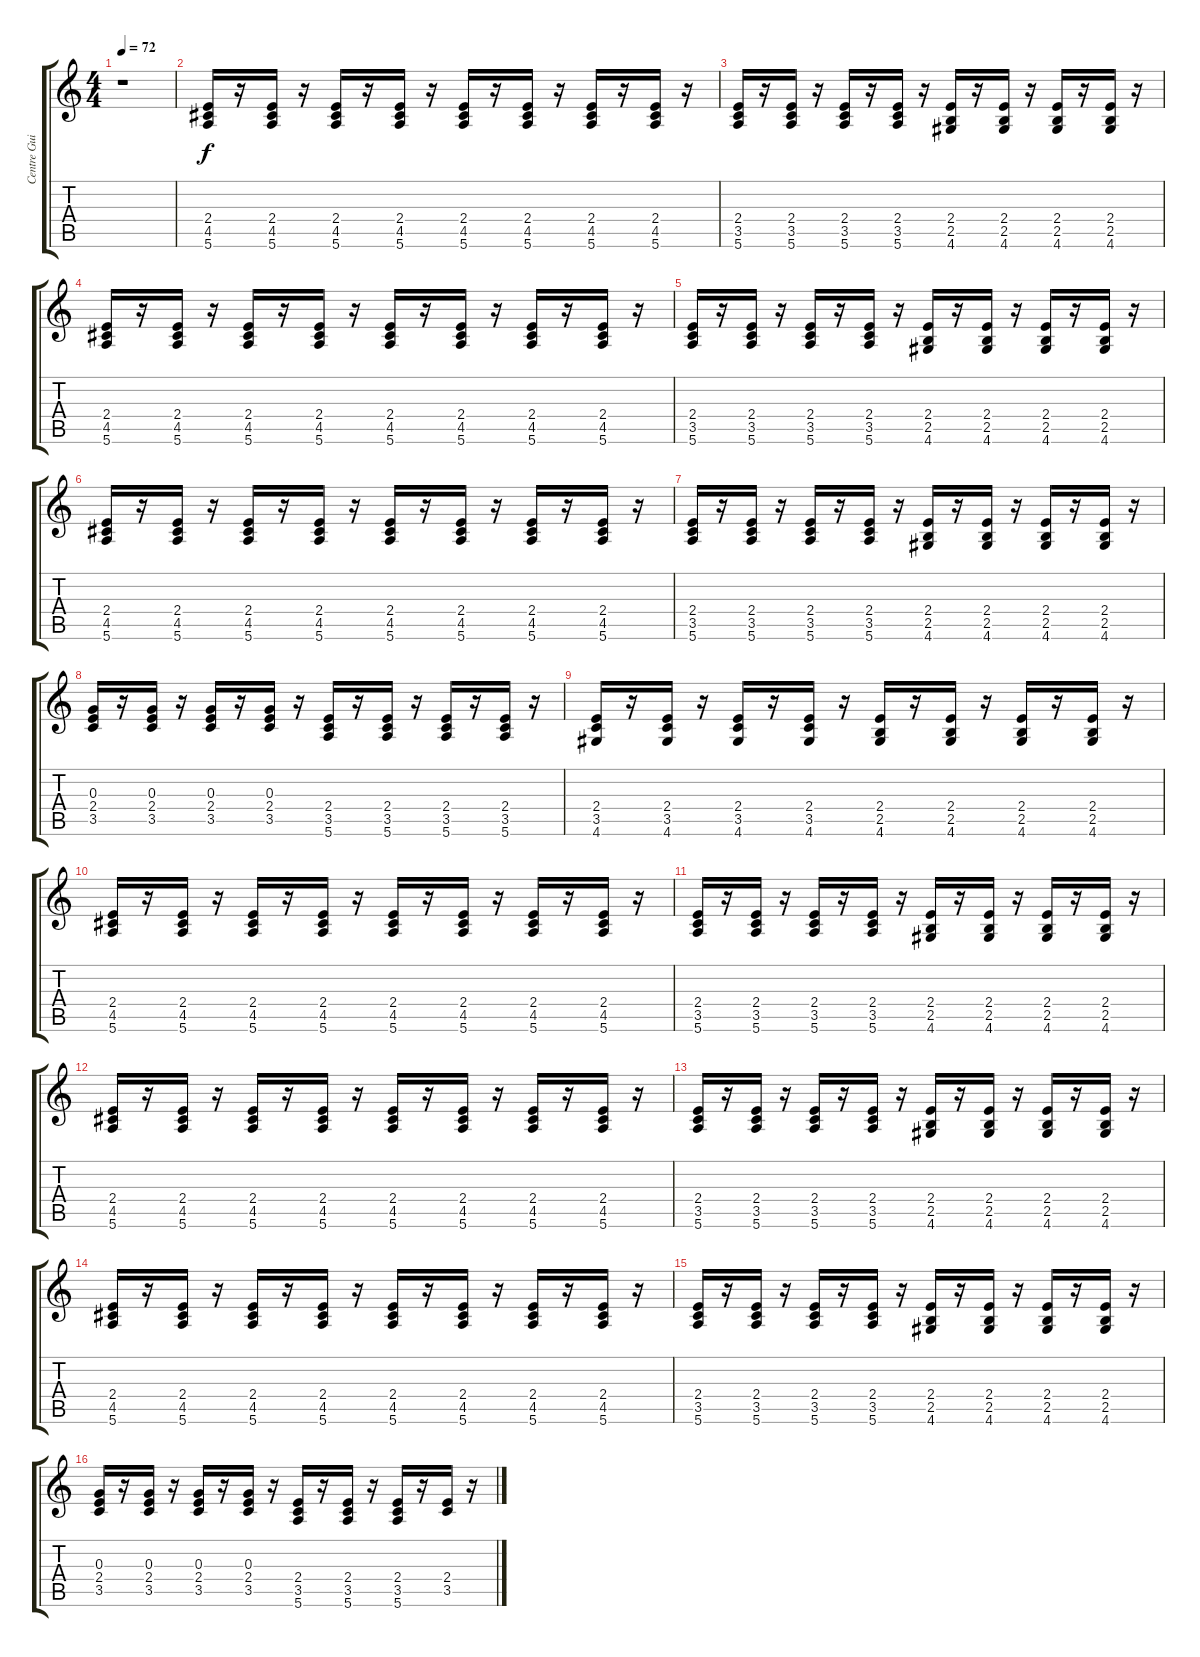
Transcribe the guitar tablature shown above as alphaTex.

\track ("Centre Guitar" "Centre Gui") {instrument acousticguitarsteel}
\staff {score tabs}
\tuning (E4 B3 G3 D3 A2 E2) {hide}
\ts (4 4)
\tempo 72
\clef g2
\ks c
r.1{dy f instrument acousticguitarsteel} |
(2.4 4.5 5.6).16 r.16 (2.4 4.5 5.6).16 r.16 (2.4 4.5 5.6).16 r.16 (2.4 4.5 5.6).16 r.16 (2.4 4.5 5.6).16 r.16 (2.4 4.5 5.6).16 r.16 (2.4 4.5 5.6).16 r.16 (2.4 4.5 5.6).16 r.16 |
(2.4 3.5 5.6).16 r.16 (2.4 3.5 5.6).16 r.16 (2.4 3.5 5.6).16 r.16 (2.4 3.5 5.6).16 r.16 (2.4 2.5 4.6).16 r.16 (2.4 2.5 4.6).16 r.16 (2.4 2.5 4.6).16 r.16 (2.4 2.5 4.6).16 r.16 |
(2.4 4.5 5.6).16 r.16 (2.4 4.5 5.6).16 r.16 (2.4 4.5 5.6).16 r.16 (2.4 4.5 5.6).16{volume 14} r.16 (2.4 4.5 5.6).16 r.16 (2.4 4.5 5.6).16{volume 14} r.16 (2.4 4.5 5.6).16{volume 14} r.16 (2.4 4.5 5.6).16 r.16 |
(2.4 3.5 5.6).16 r.16 (2.4 3.5 5.6).16 r.16 (2.4 3.5 5.6).16{volume 14} r.16 (2.4 3.5 5.6).16 r.16 (2.4 2.5 4.6).16 r.16 (2.4 2.5 4.6).16 r.16 (2.4 2.5 4.6).16 r.16 (2.4 2.5 4.6).16 r.16 |
(2.4 4.5 5.6).16 r.16 (2.4 4.5 5.6).16 r.16 (2.4 4.5 5.6).16 r.16 (2.4 4.5 5.6).16 r.16 (2.4 4.5 5.6).16 r.16 (2.4 4.5 5.6).16 r.16 (2.4 4.5 5.6).16 r.16 (2.4 4.5 5.6).16 r.16 |
(2.4 3.5 5.6).16 r.16 (2.4 3.5 5.6).16 r.16 (2.4 3.5 5.6).16 r.16 (2.4 3.5 5.6).16 r.16 (2.4 2.5 4.6).16 r.16 (2.4 2.5 4.6).16 r.16 (2.4 2.5 4.6).16 r.16 (2.4 2.5 4.6).16 r.16 |
(0.3 2.4 3.5).16 r.16 (0.3 2.4 3.5).16 r.16 (0.3 2.4 3.5).16 r.16 (0.3 2.4 3.5).16 r.16 (2.4 3.5 5.6).16 r.16 (2.4 3.5 5.6).16 r.16 (2.4 3.5 5.6).16 r.16 (2.4 3.5 5.6).16 r.16 |
(2.4 3.5 4.6).16 r.16 (2.4 3.5 4.6).16 r.16 (2.4 3.5 4.6).16 r.16 (2.4 3.5 4.6).16 r.16 (2.4 2.5 4.6).16 r.16 (2.4 2.5 4.6).16 r.16 (2.4 2.5 4.6).16 r.16 (2.4 2.5 4.6).16 r.16 |
(2.4 4.5 5.6).16 r.16 (2.4 4.5 5.6).16 r.16 (2.4 4.5 5.6).16 r.16 (2.4 4.5 5.6).16 r.16 (2.4 4.5 5.6).16 r.16 (2.4 4.5 5.6).16 r.16 (2.4 4.5 5.6).16 r.16 (2.4 4.5 5.6).16 r.16 |
(2.4 3.5 5.6).16 r.16 (2.4 3.5 5.6).16 r.16 (2.4 3.5 5.6).16 r.16 (2.4 3.5 5.6).16 r.16 (2.4 2.5 4.6).16 r.16 (2.4 2.5 4.6).16 r.16 (2.4 2.5 4.6).16 r.16 (2.4 2.5 4.6).16 r.16 |
(2.4 4.5 5.6).16 r.16 (2.4 4.5 5.6).16 r.16 (2.4 4.5 5.6).16 r.16 (2.4 4.5 5.6).16 r.16 (2.4 4.5 5.6).16 r.16 (2.4 4.5 5.6).16 r.16 (2.4 4.5 5.6).16 r.16 (2.4 4.5 5.6).16 r.16 |
(2.4 3.5 5.6).16 r.16 (2.4 3.5 5.6).16 r.16 (2.4 3.5 5.6).16 r.16 (2.4 3.5 5.6).16 r.16 (2.4 2.5 4.6).16 r.16 (2.4 2.5 4.6).16 r.16 (2.4 2.5 4.6).16 r.16 (2.4 2.5 4.6).16 r.16 |
(2.4 4.5 5.6).16 r.16 (2.4 4.5 5.6).16 r.16 (2.4 4.5 5.6).16 r.16 (2.4 4.5 5.6).16 r.16 (2.4 4.5 5.6).16 r.16 (2.4 4.5 5.6).16 r.16 (2.4 4.5 5.6).16 r.16 (2.4 4.5 5.6).16 r.16 |
(2.4 3.5 5.6).16 r.16 (2.4 3.5 5.6).16 r.16 (2.4 3.5 5.6).16 r.16 (2.4 3.5 5.6).16 r.16 (2.4 2.5 4.6).16 r.16 (2.4 2.5 4.6).16 r.16 (2.4 2.5 4.6).16 r.16 (2.4 2.5 4.6).16 r.16 |
(0.3 2.4 3.5).16 r.16 (0.3 2.4 3.5).16 r.16 (0.3 2.4 3.5).16 r.16 (0.3 2.4 3.5).16 r.16 (2.4 3.5 5.6).16 r.16 (2.4 3.5 5.6).16 r.16 (2.4 3.5 5.6).16 r.16 (2.4 3.5).16 r.16
